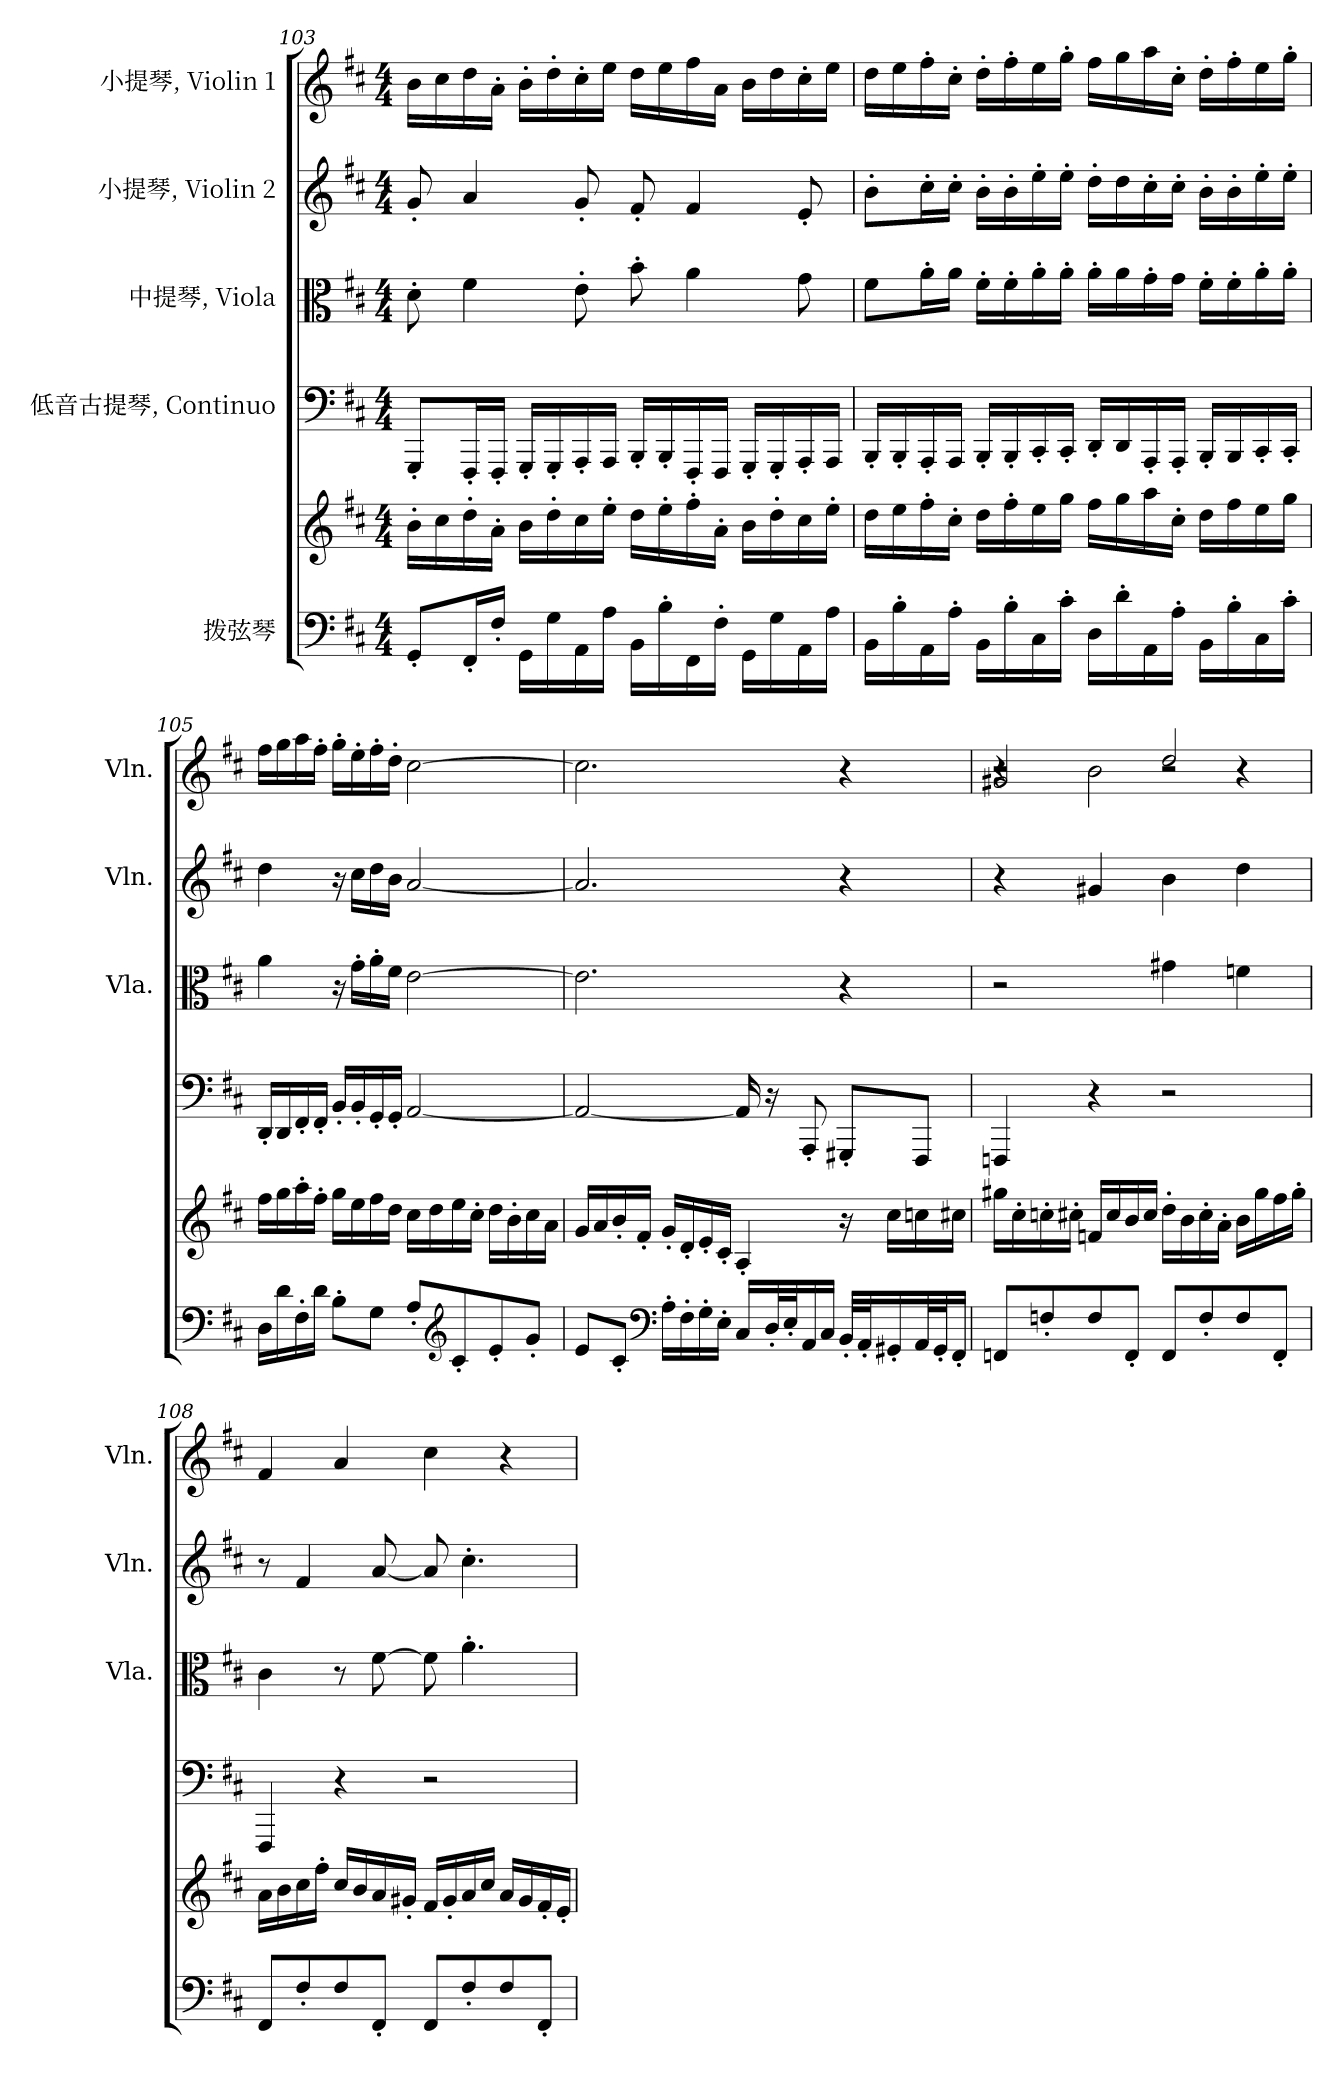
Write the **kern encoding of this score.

**kern	**kern	**kern	**kern	**kern	**kern
*part5	*part5	*part4	*part3	*part2	*part1
*staff6	*staff5	*staff4	*staff3	*staff2	*staff1
*I"拨弦琴	*	*I"低音古提琴, Continuo	*I"中提琴, Viola	*I"小提琴, Violin 2	*I"小提琴, Violin 1
*	*	*	*I'Vla.	*I'Vln.	*I'Vln.
*clefF4	*clefG2	*clefF4	*clefC3	*clefG2	*clefG2
*k[f#c#]	*k[f#c#]	*k[f#c#]	*k[f#c#]	*k[f#c#]	*k[f#c#]
*M4/4	*M4/4	*M4/4	*M4/4	*M4/4	*M4/4
=103	=103	=103	=103	=103	=103
8GG'/L	16b'\LL	8GGG'/L	8d'\	8g'/	16b\LL
.	16cc#\	.	.	.	16cc#\
16FF#'/L	16dd'\	16FFF#'/L	4f#\	4a/	16dd\
16F#'/JJ	16a'\JJ	16FFF#'/JJ	.	.	16a'\JJ
16GG\LL	16b\LL	16GGG'/LL	.	.	16b'\LL
16G\	16dd'\	16GGG'/	.	.	16dd'\
16AA\	16cc#\	16AAA'/	8e'\	8g'/	16cc#'\
16A\JJ	16ee'\JJ	16AAA/JJ	.	.	16ee\JJ
16BB\LL	16dd\LL	16BBB'/LL	8b'\	8f#'/	16dd\LL
16B'\	16ee'\	16BBB'/	.	.	16ee\
16FF#\	16ff#'\	16FFF#'/	4a\	4f#/	16ff#\
16F#'\JJ	16a'\JJ	16FFF#/JJ	.	.	16a\JJ
16GG\LL	16b\LL	16GGG'/LL	.	.	16b\LL
16G\	16dd'\	16GGG'/	.	.	16dd\
16AA\	16cc#\	16AAA'/	8g\	8e'/	16cc#'\
16A\JJ	16ee'\JJ	16AAA/JJ	.	.	16ee\JJ
!!LO:PB:g=z
=104	=104	=104	=104	=104	=104
16BB\LL	16dd\LL	16BBB'/LL	8f#\L	8b'\L	16dd\LL
16B'\	16ee\	16BBB'/	.	.	16ee\
16AA\	16ff#'\	16AAA'/	16a'\L	16cc#'\L	16ff#'\
16A'\JJ	16cc#'\JJ	16AAA/JJ	16a\JJ	16cc#'\JJ	16cc#'\JJ
16BB\LL	16dd\LL	16BBB'/LL	16f#'\LL	16b'\LL	16dd'\LL
16B'\	16ff#'\	16BBB'/	16f#'\	16b'\	16ff#'\
16C#\	16ee\	16CC#'/	16a'\	16ee'\	16ee\
16c#'\JJ	16gg\JJ	16CC#'/JJ	16a'\JJ	16ee'\JJ	16gg'\JJ
16D\LL	16ff#\LL	16DD'/LL	16a'\LL	16dd'\LL	16ff#\LL
16d'\	16gg\	16DD/	16a\	16dd\	16gg\
16AA\	16aa\	16AAA'/	16g'\	16cc#'\	16aa\
16A'\JJ	16cc#'\JJ	16AAA'/JJ	16g\JJ	16cc#'\JJ	16cc#'\JJ
16BB\LL	16dd\LL	16BBB'/LL	16f#'\LL	16b'\LL	16dd'\LL
16B'\	16ff#\	16BBB/	16f#'\	16b'\	16ff#'\
16C#\	16ee\	16CC#'/	16a'\	16ee'\	16ee\
16c#'\JJ	16gg\JJ	16CC#'/JJ	16a'\JJ	16ee'\JJ	16gg'\JJ
=105	=105	=105	=105	=105	=105
16D\LL	16ff#\LL	16DD'/LL	4a\	4dd\	16ff#\LL
16d\	16gg\	16DD/	.	.	16gg\
16F#'\	16aa'\	16FF#'/	.	.	16aa\
16d\JJ	16ff#'\JJ	16FF#'/JJ	.	.	16ff#'\JJ
8B'\L	16gg\LL	16BB'/LL	16r	16r	16gg'\LL
.	16ee\	16BB'/	16g'\LL	16cc#\LL	16ee'\
8G\J	16ff#\	16GG'/	16a'\	16dd\	16ff#'\
.	16dd\JJ	16GG'/JJ	16f#\JJ	16b\JJ	16dd'\JJ
8A'/L	16cc#\LL	[2AA/	[2e\	[2a/	[2cc#\
.	16dd\	.	.	.	.
*clefG2	*	*	*	*	*
8c#'/	16ee\	.	.	.	.
.	16cc#'\JJ	.	.	.	.
8e'/	16dd\LL	.	.	.	.
.	16b'\	.	.	.	.
8g'/J	16cc#\	.	.	.	.
.	16a\JJ	.	.	.	.
!!LO:LB:g=z
=106	=106	=106	=106	=106	=106
8e/L	16g/LL	2AA/_	2.e\]	2.a/]	2.cc#\]
.	16a/	.	.	.	.
8c#'/J	16b'/	.	.	.	.
.	16f#'/JJ	.	.	.	.
*clefF4	*	*	*	*	*
16A'\LL	16g'/LL	.	.	.	.
16F#'\	16d'/	.	.	.	.
16G'\	16e'/	.	.	.	.
16E'\JJ	16c#'/JJ	.	.	.	.
16C#/LL	4A'/	16AA/]	.	.	.
32D'/L	.	16r	.	.	.
32E'/J	.	.	.	.	.
16AA/	.	8AAA'/	.	.	.
16C#/JJ	.	.	.	.	.
32BB'/LLL	16r	8GGG#X'/L	4r	4r	4r
32AA'/J	.	.	.	.	.
16GG#X'/	16cc#\LL	.	.	.	.
32AA/L	16ccn\	8FFF#/J	.	.	.
32GG#'/J	.	.	.	.	.
16FF#'/JJ	16cc#X\JJ	.	.	.	.
=107	=107	=107	=107	=107	=107
*	*	*	*	*	*^
*	*	*	*	*	*	*^
8FFn/L	16gg#X\LL	4FFFn/	2r	4r	2r	4r	2g#X/
.	16cc#'\	.	.	.	.	.	.
8Fn'/	16ccn'\	.	.	.	.	.	.
.	16cc#X'\JJ	.	.	.	.	.	.
8F/	16fn/LL	4r	.	4g#X/	.	2b\	.
.	16cc#/	.	.	.	.	.	.
8FF'/J	16b/	.	.	.	.	.	.
.	16cc#/JJ	.	.	.	.	.	.
8FF/L	16dd'\LL	2r	4g#X\	4b\	2dd/	.	2r
.	16b\	.	.	.	.	.	.
8F'/	16cc#'\	.	.	.	.	.	.
.	16a'\JJ	.	.	.	.	.	.
8F/	16b\LL	.	4fn\	4dd\	.	4r	.
.	16gg#\	.	.	.	.	.	.
8FF'/J	16ff#\	.	.	.	.	.	.
.	16gg#'\JJ	.	.	.	.	.	.
*	*	*	*	*	*v	*v	*v
!!LO:PB:g=z
=108	=108	=108	=108	=108	=108
8FF#/L	16a\LL	4FFF#/	4c#\	8r	4f#/
.	16b\	.	.	.	.
8F#'/	16cc#\	.	.	4f#/	.
.	16ff#'\JJ	.	.	.	.
8F#/	16cc#/LL	4r	8r	.	4a/
.	16b/	.	.	.	.
8FF#'/J	16a/	.	[8f#\	[8a/	.
.	16g#X'/JJ	.	.	.	.
8FF#/L	16f#/LL	2r	8f#\]	8a/]	4cc#\
.	16g#'/	.	.	.	.
8F#'/	16a/	.	4.a'\	4.cc#'\	.
.	16cc#/JJ	.	.	.	.
8F#/	16a/LL	.	.	.	4r
.	16g#/	.	.	.	.
8FF#'/J	16f#'/	.	.	.	.
.	16e'/JJ	.	.	.	.
=	=	=	=	=	=
*-	*-	*-	*-	*-	*-
